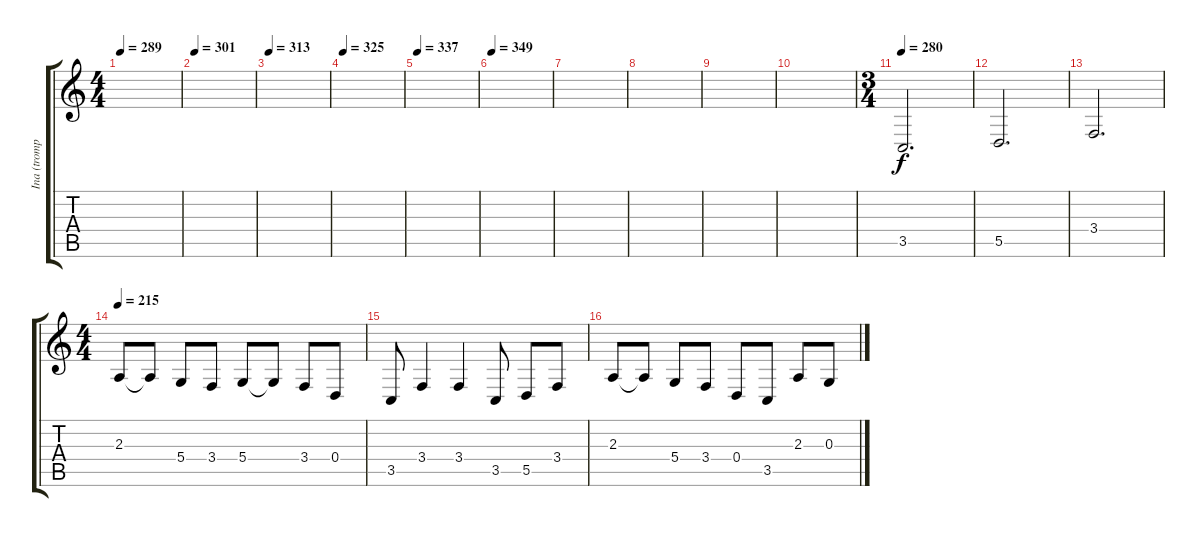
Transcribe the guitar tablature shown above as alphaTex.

\track ("Ina (trompeta)" "Ina (tromp") {instrument trumpet}
\staff {score tabs}
\tuning (E4 B3 G3 D3 A2 E2) {hide}
\ts (4 4)
\tempo 289
\clef g2
\ks c
|
\tempo 301
|
\tempo 313
|
\tempo 325
|
\tempo 337
|
\tempo 349
|
|
|
|
|
\ts (3 4)
\tempo 280
3.5.2{d} |
5.5.2{d} |
3.4.2{d} |
\ts (4 4)
\tempo 215
2.3.8 2.3{t}.8 5.4.8 3.4.8 5.4.8 5.4{t}.8 3.4.8 0.4.8 |
3.5.8 3.4.4 3.4.4 3.5.8 5.5.8 3.4.8 |
2.3.8 2.3{t}.8 5.4.8 3.4.8 0.4.8 3.5.8 2.3.8 0.3.8
